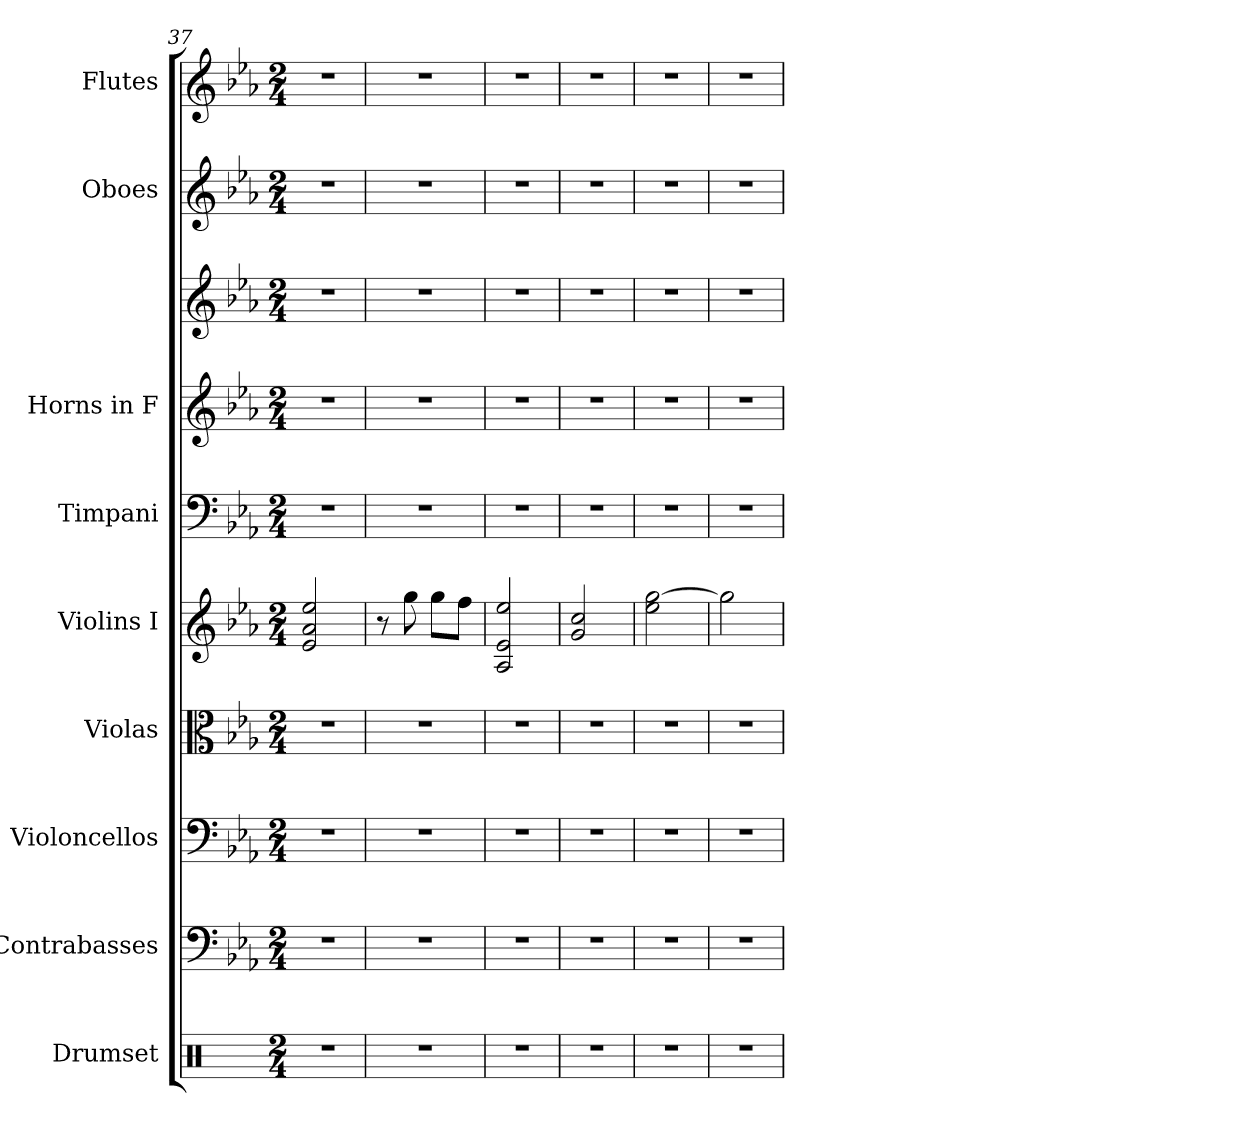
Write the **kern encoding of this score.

**kern	**kern	**kern	**kern	**kern	**kern	**kern	**kern	**kern	**kern
*part9	*part8	*part7	*part6	*part5	*part4	*part3	*part3	*part2	*part1
*staff10	*staff9	*staff8	*staff7	*staff6	*staff5	*staff4	*staff3	*staff2	*staff1
*I"Drumset	*I"Contrabasses	*I"Violoncellos	*I"Violas	*I"Violins I	*I"Timpani	*I"Horns in F	*	*I"Oboes	*I"Flutes
*I'D. Set	*I'Cb.	*I'Vc.	*I'Vla.	*I'Vln. I	*I'Timp.	*	*	*I'Ob.	*I'Fl.
*clefX	*clefF4	*clefF4	*clefC3	*clefG2	*clefF4	*clefG2	*clefG2	*clefG2	*clefG2
*	*ITrd7c12	*	*	*	*	*ITrd4c7	*ITrd4c7	*	*
*k[]	*k[b-e-a-]	*k[b-e-a-]	*k[b-e-a-]	*k[b-e-a-]	*k[b-e-a-]	*k[b-e-a-d-]	*k[b-e-a-d-]	*k[b-e-a-]	*k[b-e-a-]
*M2/4	*M2/4	*M2/4	*M2/4	*M2/4	*M2/4	*M2/4	*M2/4	*M2/4	*M2/4
=37	=37	=37	=37	=37	=37	=37	=37	=37	=37
2r	2r	2r	2r	2e-/ 2a-/ 2ee-/	2r	2r	2r	2r	2r
=38	=38	=38	=38	=38	=38	=38	=38	=38	=38
2r	2r	2r	2r	8r	2r	2r	2r	2r	2r
.	.	.	.	8gg\	.	.	.	.	.
.	.	.	.	8gg\L	.	.	.	.	.
.	.	.	.	8ff\J	.	.	.	.	.
=39	=39	=39	=39	=39	=39	=39	=39	=39	=39
2r	2r	2r	2r	2A-/ 2e-/ 2ee-/	2r	2r	2r	2r	2r
=40	=40	=40	=40	=40	=40	=40	=40	=40	=40
2r	2r	2r	2r	2g/ 2cc/	2r	2r	2r	2r	2r
!!LO:PB:g=z
=41	=41	=41	=41	=41	=41	=41	=41	=41	=41
2r	2r	2r	2r	2ee-\ [2gg\	2r	2r	2r	2r	2r
=42	=42	=42	=42	=42	=42	=42	=42	=42	=42
2r	2r	2r	2r	2gg\]	2r	2r	2r	2r	2r
=	=	=	=	=	=	=	=	=	=
*-	*-	*-	*-	*-	*-	*-	*-	*-	*-
